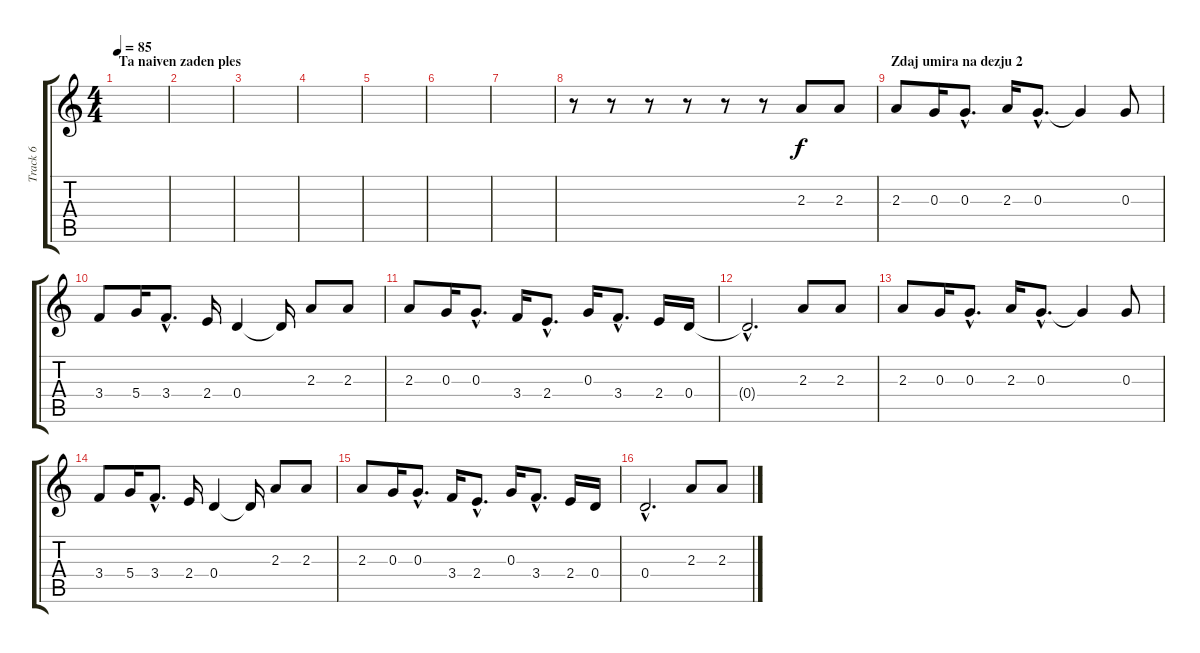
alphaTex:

\track ("Track 6" "Track 6") {instrument lead1square}
\staff {score tabs}
\tuning (E5 B4 G4 D4 A3 E3) {hide}
\ts (4 4)
\section ("" "Ta naiven zaden ples")
\tempo 85
\clef g2
\ks c
|
|
|
|
|
|
|
r.8 r.8 r.8 r.8 r.8 r.8 2.3.8 2.3.8 |
\section ("" "Zdaj umira na dezju 2")
2.3.8 0.3.16 0.3{hac}.8{d} 2.3.16 0.3{hac}.8{d} 0.3{t}.4 0.3.8 |
3.4.8 5.4.16 3.4{hac}.8{d} 2.4.16 0.4.4 0.4{t}.16 2.3.8 2.3.8 |
2.3.8 0.3.16 0.3{hac}.8{d} 3.4.16 2.4{hac}.8{d} 0.3.16 3.4{hac}.8{d} 2.4.16 0.4.16 |
0.4{hac t}.2{d} 2.3.8 2.3.8 |
2.3.8 0.3.16 0.3{hac}.8{d} 2.3.16 0.3{hac}.8{d} 0.3{t}.4 0.3.8 |
3.4.8 5.4.16 3.4{hac}.8{d} 2.4.16 0.4.4 0.4{t}.16 2.3.8 2.3.8 |
2.3.8 0.3.16 0.3{hac}.8{d} 3.4.16 2.4{hac}.8{d} 0.3.16 3.4{hac}.8{d} 2.4.16 0.4.16 |
0.4{hac}.2{d} 2.3.8 2.3.8
